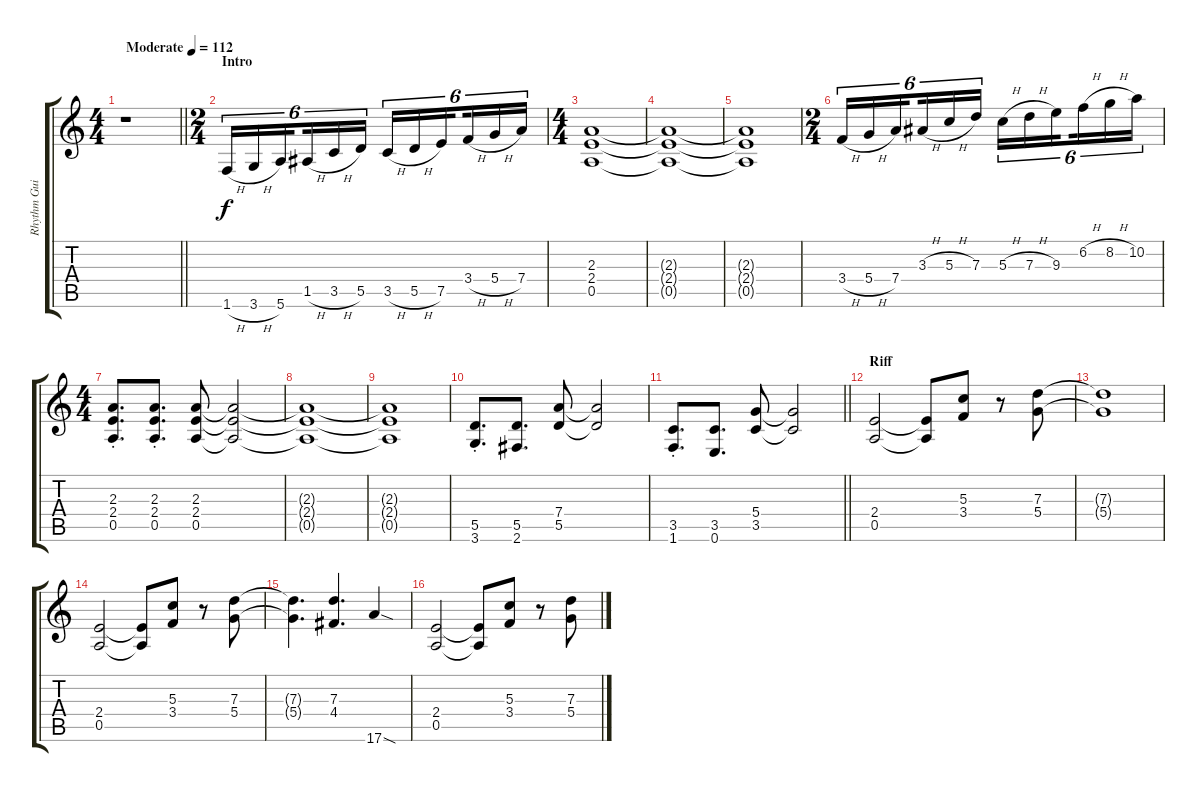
\track ("Rhythm Guitar" "Rhythm Gui") {instrument overdrivenguitar}
\staff {score tabs}
\tuning (E4 B3 G3 D3 A2 E2) {hide}
\ts (4 4)
\tempo (112 "Moderate")
\clef g2
\barLineRight lightlight
\ks c
r.1{dy f instrument overdrivenguitar} |
\ts (2 4)
\section ("" "Intro")
1.6{h}.16{tu (6 4)} 3.6{h}.16{tu (6 4)} 5.6.16{tu (6 4) beam splitsecondary} 1.5{h}.16{tu (6 4)} 3.5{h}.16{tu (6 4)} 5.5.16{tu (6 4)} 3.5{h}.16{tu (6 4)} 5.5{h}.16{tu (6 4)} 7.5.16{tu (6 4) beam splitsecondary} 3.4{h}.16{tu (6 4)} 5.4{h}.16{tu (6 4)} 7.4.16{tu (6 4)} |
\ts (4 4)
(2.3 2.4 0.5).1 |
(2.3{t} 2.4{t} 0.5{t}).1 |
(2.3{t} 2.4{t} 0.5{t}).1 |
\ts (2 4)
3.4{h}.16{tu (6 4)} 5.4{h}.16{tu (6 4)} 7.4.16{tu (6 4) beam splitsecondary} 3.3{h}.16{tu (6 4)} 5.3{h}.16{tu (6 4)} 7.3.16{tu (6 4)} 5.3{h}.16{tu (6 4)} 7.3{h}.16{tu (6 4)} 9.3.16{tu (6 4) beam splitsecondary} 6.2{h}.16{tu (6 4)} 8.2{h}.16{tu (6 4)} 10.2.16{tu (6 4)} |
\ts (4 4)
(2.3 2.4 0.5{st}).8{d} (2.3 2.4{st} 0.5).8{d} (2.3 2.4 0.5).8 (2.3{t} 2.4{t} 0.5{t}).2 |
(2.3{t} 2.4{t} 0.5{t}).1 |
(2.3{t} 2.4{t} 0.5{t}).1 |
(5.5 3.6{st}).8{d} (5.5 2.6).8{d} (7.4 5.5).8 (7.4{t} 5.5{t}).2 |
\barLineRight lightlight
(3.5 1.6{st}).8{d} (3.5 0.6).8{d} (5.4 3.5).8 (5.4{t} 3.5{t}).2 |
\section ("" "Riff")
(2.4 0.5).2 (2.4{t} 0.5{t}).8 (5.3 3.4).8 r.8 (7.3 5.4).8 |
(7.3{t} 5.4{t}).1 |
(2.4 0.5).2 (2.4{t} 0.5{t}).8 (5.3 3.4).8 r.8 (7.3 5.4).8 |
(7.3{t} 5.4{t}).4{d} (7.3 4.4).4{d} 17.6{sod}.4 |
(2.4 0.5).2 (2.4{t} 0.5{t}).8 (5.3 3.4).8 r.8 (7.3 5.4).8
